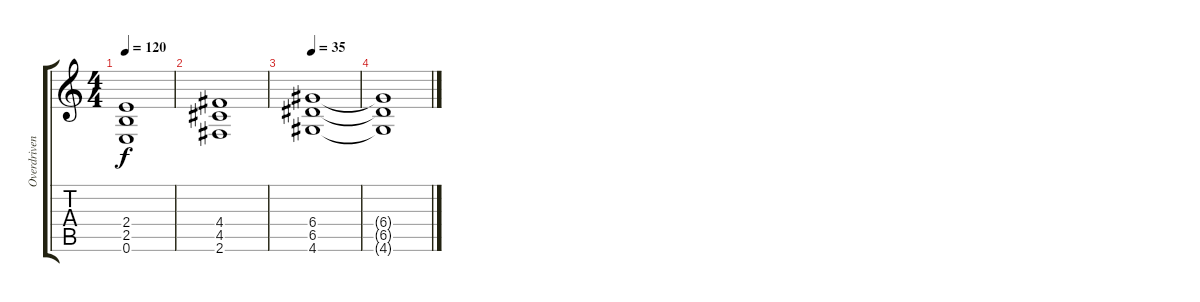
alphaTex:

\track ("Overdriven Guitar" "Overdriven") {instrument overdrivenguitar}
\staff {score tabs}
\tuning (E4 B3 G3 D3 A2 E2) {hide}
\ts (4 4)
\tempo 120
\clef g2
\ks c
(2.4 2.5 0.6).1{dy f} |
(4.4 4.5 2.6).1 |
\tempo 35
(6.4 6.5 4.6).1 |
(6.4{t} 6.5{t} 4.6{t}).1
